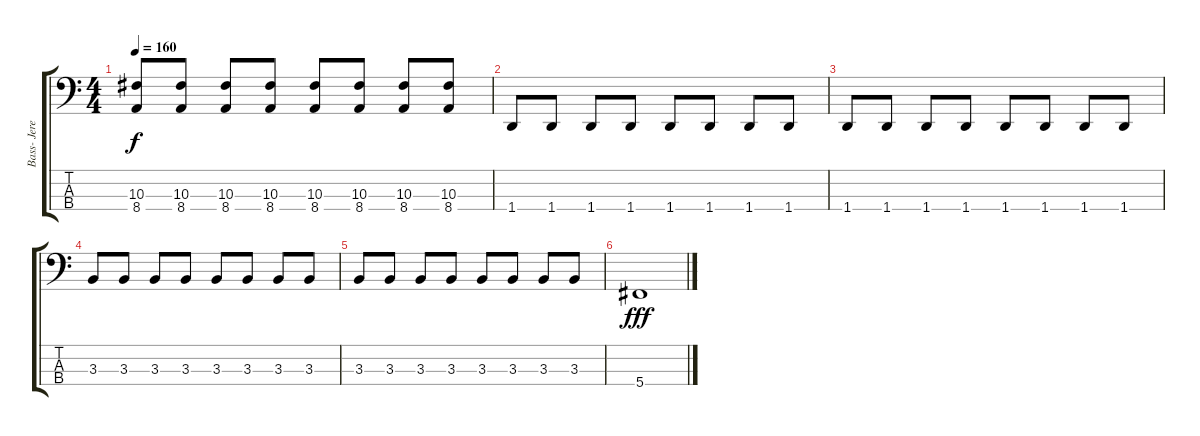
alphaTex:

\track ("Bass- Jeremy Davis" "Bass- Jere") {instrument electricbasspick}
\staff {score tabs}
\tuning (Gb2 Db2 Ab1 Db1) {hide}
\ts (4 4)
\tempo 160
\clef f4
\ks c
(10.3 8.4).8{dy f} (10.3 8.4).8 (10.3 8.4).8 (10.3 8.4).8 (10.3 8.4).8 (10.3 8.4).8 (10.3 8.4).8 (10.3 8.4).8 |
1.4.8 1.4.8 1.4.8 1.4.8 1.4.8 1.4.8 1.4.8 1.4.8 |
1.4.8 1.4.8 1.4.8 1.4.8 1.4.8 1.4.8 1.4.8 1.4.8 |
3.3.8 3.3.8 3.3.8 3.3.8 3.3.8 3.3.8 3.3.8 3.3.8 |
3.3.8 3.3.8 3.3.8 3.3.8 3.3.8 3.3.8 3.3.8 3.3.8 |
5.4.1{dy fff}
